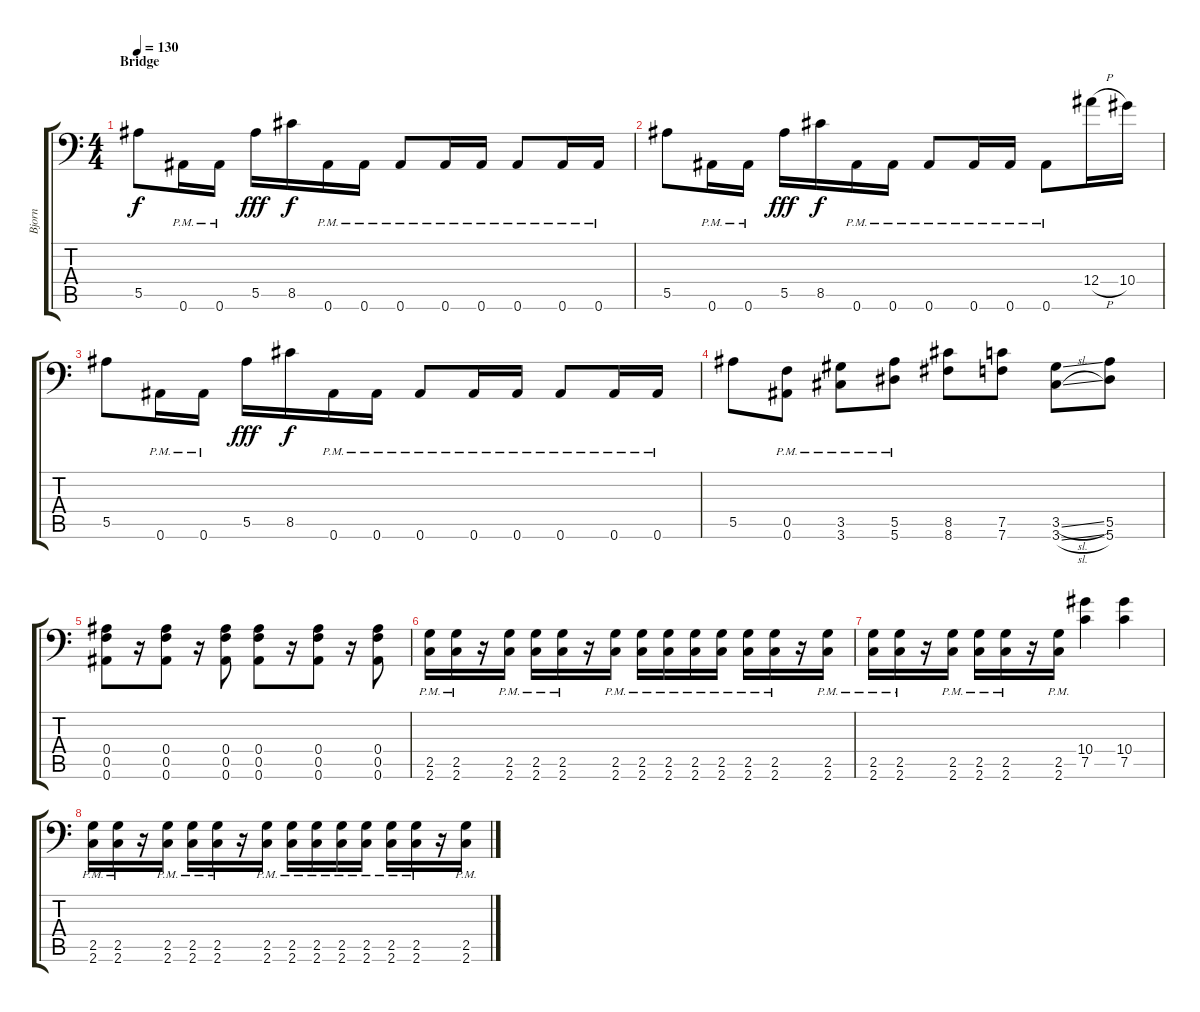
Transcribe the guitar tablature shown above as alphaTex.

\track ("Bjorn" "Bjorn") {instrument distortionguitar}
\staff {score tabs}
\tuning (C4 G3 Eb3 Bb2 F2 Bb1) {hide}
\ts (4 4)
\section ("" "Bridge")
\tempo 130
\clef f4
\ks c
5.5.8{dy f} 0.6{pm}.16 0.6{pm}.16 5.5.16{dy fff} 8.5.16{dy f} 0.6{pm}.16 0.6{pm}.16 0.6{pm}.8 0.6{pm}.16 0.6{pm}.16 0.6{pm}.8 0.6{pm}.16 0.6{pm}.16 |
5.5.8 0.6{pm}.16 0.6{pm}.16 5.5.16{dy fff} 8.5.16{dy f} 0.6{pm}.16 0.6{pm}.16 0.6{pm}.8 0.6{pm}.16 0.6{pm}.16 0.6{pm}.8 12.4{h}.16 10.4.16 |
5.5.8 0.6{pm}.16 0.6{pm}.16 5.5.16{dy fff} 8.5.16{dy f} 0.6{pm}.16 0.6{pm}.16 0.6{pm}.8 0.6{pm}.16 0.6{pm}.16 0.6{pm}.8 0.6{pm}.16 0.6{pm}.16 |
5.5.8 (0.5{pm} 0.6{pm}).8 (3.5{pm} 3.6{pm}).8 (5.5{pm} 5.6{pm}).8 (8.5 8.6).8 (7.5 7.6).8 (3.5{sl} 3.6{sl}).8 (5.5 5.6).8 |
(0.4 0.5 0.6).8 r.16 (0.4 0.5 0.6).8 r.16 (0.4 0.5 0.6).8 (0.4 0.5 0.6).8 r.16 (0.4 0.5 0.6).8 r.16 (0.4 0.5 0.6).8 |
(2.5{pm} 2.6{pm}).16 (2.5{pm} 2.6{pm}).16 r.16 (2.5{pm} 2.6{pm}).16 (2.5{pm} 2.6{pm}).16 (2.5{pm} 2.6{pm}).16 r.16 (2.5{pm} 2.6{pm}).16 (2.5{pm} 2.6{pm}).16 (2.5{pm} 2.6{pm}).16 (2.5{pm} 2.6{pm}).16 (2.5{pm} 2.6{pm}).16 (2.5{pm} 2.6{pm}).16 (2.5{pm} 2.6{pm}).16 r.16 (2.5{pm} 2.6{pm}).16 |
(2.5{pm} 2.6{pm}).16 (2.5{pm} 2.6{pm}).16 r.16 (2.5{pm} 2.6{pm}).16 (2.5{pm} 2.6{pm}).16 (2.5{pm} 2.6{pm}).16 r.16 (2.5{pm} 2.6{pm}).16 (10.4 7.5).4 (10.4 7.5).4 |
(2.5{pm} 2.6{pm}).16 (2.5{pm} 2.6{pm}).16 r.16 (2.5{pm} 2.6{pm}).16 (2.5{pm} 2.6{pm}).16 (2.5{pm} 2.6{pm}).16 r.16 (2.5{pm} 2.6{pm}).16 (2.5{pm} 2.6{pm}).16 (2.5{pm} 2.6{pm}).16 (2.5{pm} 2.6{pm}).16 (2.5{pm} 2.6{pm}).16 (2.5{pm} 2.6{pm}).16 (2.5{pm} 2.6{pm}).16 r.16 (2.5{pm} 2.6{pm}).16
